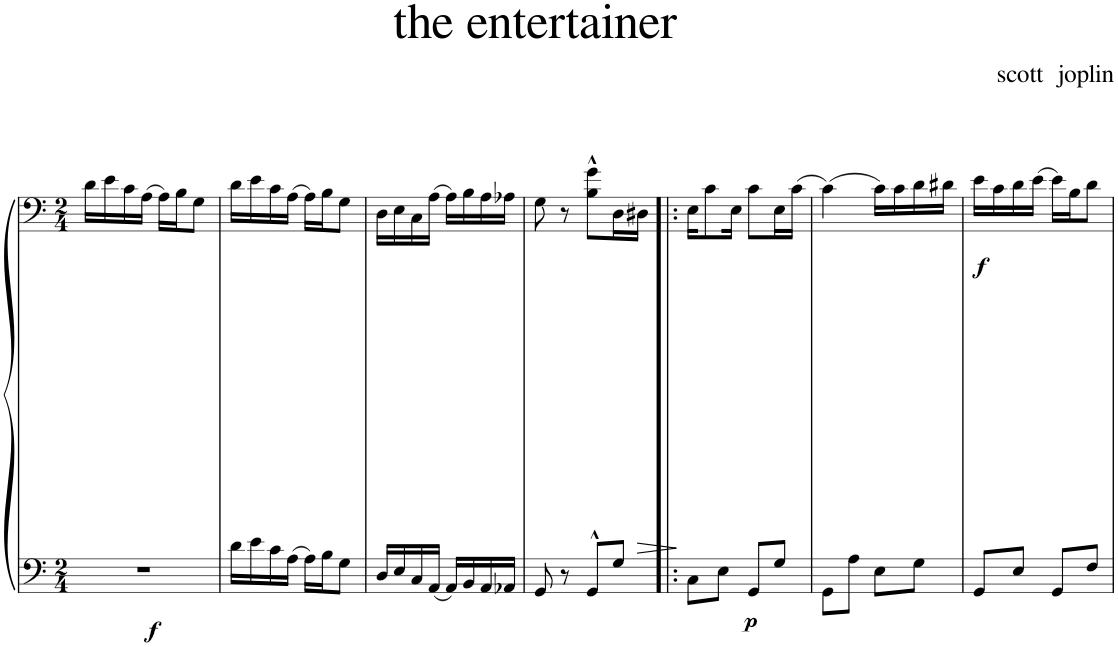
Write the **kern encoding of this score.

**kern	**kern	**dynam
*part1	*part1	*part1
*staff2	*staff1	*staff1/2
*I"Piano	*	*
*I'Pno	*	*
*clefF4	*clefF4	*
*k[]	*k[]	*
*M2/4	*M2/4	*
=1	=1	=1
!	!	!LO:DY:b=2
2r	16d\LL	f
.	16e\	.
.	16c\	.
.	(16A\JJ	.
.	16A\LL)	.
.	16B\J	.
.	8G\J	.
=2	=2	=2
16d\LL	16d\LL	.
16e\	16e\	.
16c\	16c\	.
16A\JJ	(16A\JJ	.
16A\LL	16A\LL)	.
16B\J	16B\J	.
8G\J	8G\J	.
=3	=3	=3
16D/LL	16D\LL	.
16E/	16E\	.
16C/	16C\	.
16AA/JJ	(16A\JJ	.
16AA/LL	16A\LL)	.
16BB/	16B\	.
16AA/	16A\	.
16AA-X/JJ	16A-X\JJ	.
=4	=4	=4
8GG/	8G\	.
8r	8r	.
8GG^^/L	8B\^^ 8g\^^L	.
8G/J	16D\L	.
!	!	!LO:HP:b
.	16D#X\JJ	>
.	.	]
=5!|:	=5!|:	=5!|:
!	!	!LO:DY:b=2
8C\L	16E\KL	p
.	8c\	.
8E\J	.	.
.	16E\Jk	.
8GG/L	8c\L	.
8G/J	16E\L	.
.	(16c\JJ	.
=6	=6	=6
8GG\L	(4c\)	.
8A\J	.	.
8E\L	16c\LL)	.
.	16c\	.
8G\J	16d\	.
.	16d#X\JJ	.
=7	=7	=7
!	!	!LO:DY:b
8GG/L	16e\LL	f
.	16c\	.
8E/J	16d\	.
.	(16e\JJ	.
8GG/L	16e\LL)	.
.	16B\J	.
8F/J	8d\J	.
=	=	=
*-	*-	*-
